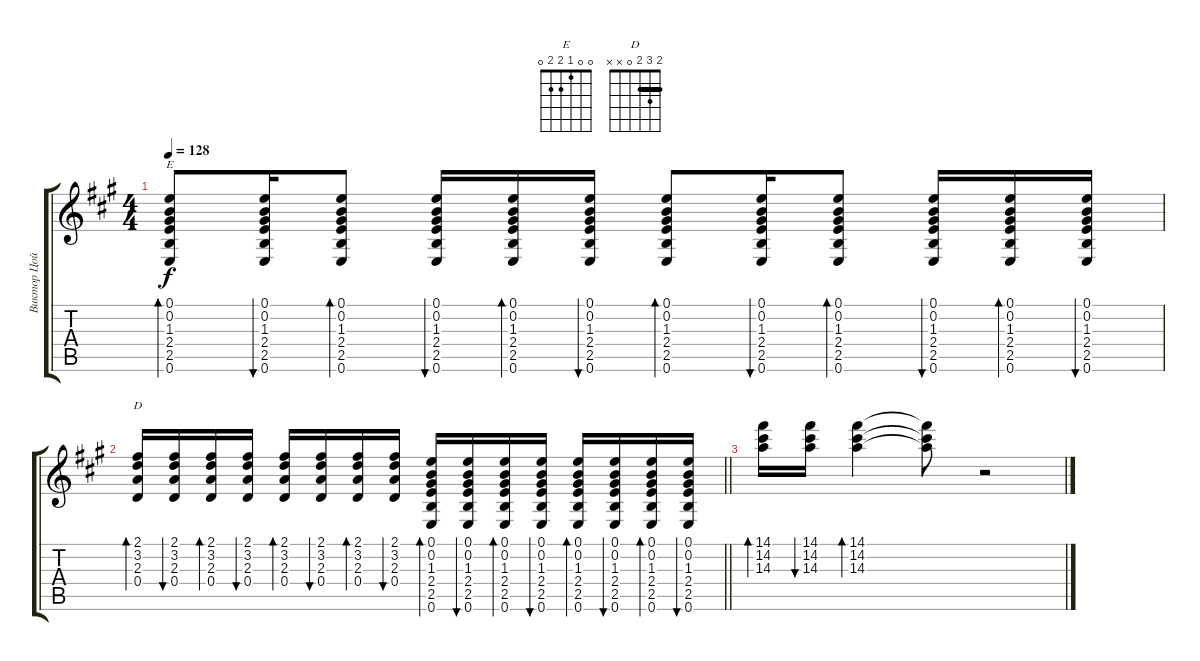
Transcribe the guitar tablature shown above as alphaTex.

\track ("Виктор Цой (Гитара)" "Виктор Цой") {instrument acousticguitarsteel}
\staff {score tabs}
\tuning (E4 B3 G3 D3 A2 E2) {hide}
\chord ("E" 0 0 1 2 2 0)
\chord ("D" 2 3 2 0 x x) {barre 2}
\ts (4 4)
\tempo 128
\clef g2
\ks f#minor
(0.1 0.2 1.3 2.4 2.5 0.6).8{bd 60 ch "E" dy f} (0.1 0.2 1.3 2.4 2.5 0.6).16{bu 60} (0.1 0.2 1.3 2.4 2.5 0.6).8{bd 60} (0.1 0.2 1.3 2.4 2.5 0.6).16{bu 60} (0.1 0.2 1.3 2.4 2.5 0.6).16{bd 60} (0.1 0.2 1.3 2.4 2.5 0.6).16{bu 60} (0.1 0.2 1.3 2.4 2.5 0.6).8{bd 60} (0.1 0.2 1.3 2.4 2.5 0.6).16{bu 60} (0.1 0.2 1.3 2.4 2.5 0.6).8{bd 60} (0.1 0.2 1.3 2.4 2.5 0.6).16{bu 60} (0.1 0.2 1.3 2.4 2.5 0.6).16{bd 60} (0.1 0.2 1.3 2.4 2.5 0.6).16{bu 60} |
\barLineRight lightlight
(2.1 3.2 2.3 0.4).16{bd 60 ch "D"} (2.1 3.2 2.3 0.4).16{bu 60} (2.1 3.2 2.3 0.4).16{bd 60} (2.1 3.2 2.3 0.4).16{bu 60} (2.1 3.2 2.3 0.4).16{bd 60} (2.1 3.2 2.3 0.4).16{bu 60} (2.1 3.2 2.3 0.4).16{bd 60} (2.1 3.2 2.3 0.4).16{bu 60} (0.1 0.2 1.3 2.4 2.5 0.6).16{bd 60} (0.1 0.2 1.3 2.4 2.5 0.6).16{bu 60} (0.1 0.2 1.3 2.4 2.5 0.6).16{bd 60} (0.1 0.2 1.3 2.4 2.5 0.6).16{bu 60} (0.1 0.2 1.3 2.4 2.5 0.6).16{bd 60} (0.1 0.2 1.3 2.4 2.5 0.6).16{bu 60} (0.1 0.2 1.3 2.4 2.5 0.6).16{bd 60} (0.1 0.2 1.3 2.4 2.5 0.6).16{bu 60} |
(14.1 14.2 14.3).16{bd 30} (14.1 14.2 14.3).16{bu 30} (14.1 14.2 14.3).4{bd 30} (14.1{t} 14.2{t} 14.3{t}).8 r.2
